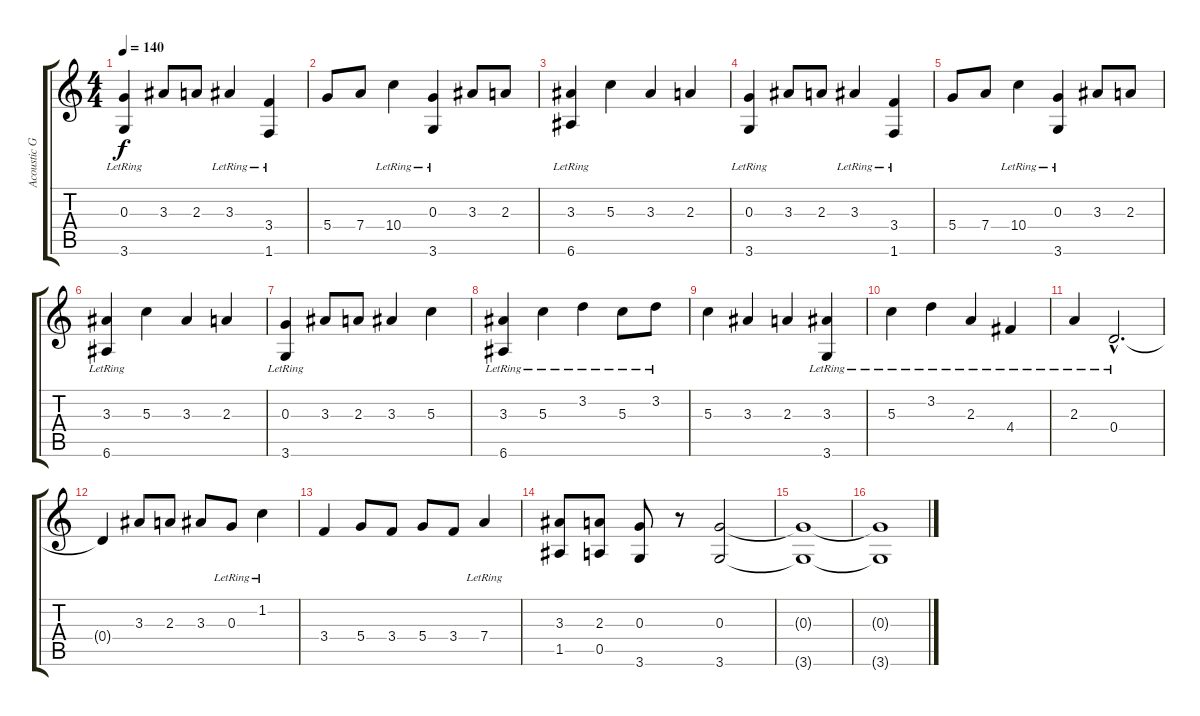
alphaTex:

\track ("Acoustic Guitar" "Acoustic G") {instrument acousticguitarsteel}
\staff {score tabs}
\tuning (E4 B3 G3 D3 A2 E2) {hide}
\ts (4 4)
\tempo 140
\clef g2
\ks c
(0.3 3.6{lr}).4{dy f instrument acousticguitarsteel} 3.3.8 2.3.8 3.3{lr}.4 (3.4 1.6{lr}).4 |
5.4.8 7.4.8 10.4{lr}.4 (0.3 3.6{lr}).4 3.3.8 2.3.8 |
(3.3 6.6{lr}).4 5.3.4 3.3.4 2.3.4 |
(0.3 3.6{lr}).4 3.3.8 2.3.8 3.3{lr}.4 (3.4 1.6{lr}).4 |
5.4.8 7.4.8 10.4{lr}.4 (0.3 3.6{lr}).4 3.3.8 2.3.8 |
(3.3 6.6{lr}).4 5.3.4 3.3.4 2.3.4 |
(0.3 3.6{lr}).4 3.3.8 2.3.8 3.3.4 5.3.4 |
(3.3 6.6{lr}).4 5.3{lr}.4 3.2{lr}.4 5.3{lr}.8 3.2{lr}.8 |
5.3.4 3.3.4 2.3.4 (3.3 3.6{lr}).4 |
5.3{lr}.4 3.2{lr}.4 2.3{lr}.4 4.4{lr}.4 |
2.3{lr}.4 0.4{hac lr}.2{d} |
0.4{t}.4 3.3.8 2.3.8 3.3.8 0.3{lr}.8 1.2{lr}.4 |
3.4.4 5.4.8 3.4.8 5.4.8 3.4.8 7.4{lr}.4 |
(3.3 1.5).8 (2.3 0.5).8 (0.3 3.6).8 r.8 (0.3 3.6).2 |
(0.3{t} 3.6{t}).1{volume 0} |
(0.3{t} 3.6{t}).1
